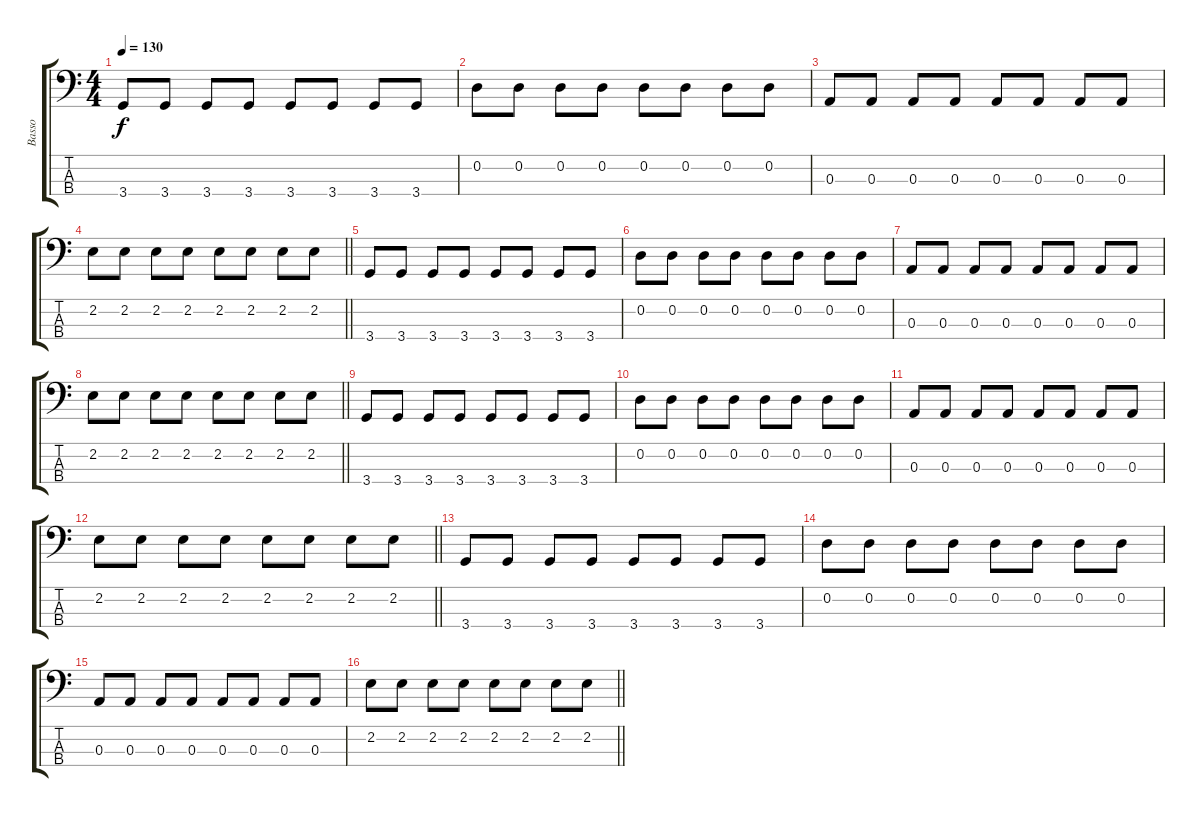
\track ("Basso" "Basso") {instrument electricbassfinger}
\staff {score tabs}
\tuning (G2 D2 A1 E1) {hide}
\ts (4 4)
\tempo 130
\clef f4
\ks c
3.4.8{dy f} 3.4.8 3.4.8 3.4.8 3.4.8 3.4.8 3.4.8 3.4.8 |
0.2.8 0.2.8 0.2.8 0.2.8 0.2.8 0.2.8 0.2.8 0.2.8 |
0.3.8 0.3.8 0.3.8 0.3.8 0.3.8 0.3.8 0.3.8 0.3.8 |
\barLineRight lightlight
2.2.8 2.2.8 2.2.8 2.2.8 2.2.8 2.2.8 2.2.8 2.2.8 |
3.4.8 3.4.8 3.4.8 3.4.8 3.4.8 3.4.8 3.4.8 3.4.8 |
0.2.8 0.2.8 0.2.8 0.2.8 0.2.8 0.2.8 0.2.8 0.2.8 |
0.3.8 0.3.8 0.3.8 0.3.8 0.3.8 0.3.8 0.3.8 0.3.8 |
\barLineRight lightlight
2.2.8 2.2.8 2.2.8 2.2.8 2.2.8 2.2.8 2.2.8 2.2.8 |
3.4.8 3.4.8 3.4.8 3.4.8 3.4.8 3.4.8 3.4.8 3.4.8 |
0.2.8 0.2.8 0.2.8 0.2.8 0.2.8 0.2.8 0.2.8 0.2.8 |
0.3.8 0.3.8 0.3.8 0.3.8 0.3.8 0.3.8 0.3.8 0.3.8 |
\barLineRight lightlight
2.2.8 2.2.8 2.2.8 2.2.8 2.2.8 2.2.8 2.2.8 2.2.8 |
3.4.8 3.4.8 3.4.8 3.4.8 3.4.8 3.4.8 3.4.8 3.4.8 |
0.2.8 0.2.8 0.2.8 0.2.8 0.2.8 0.2.8 0.2.8 0.2.8 |
0.3.8 0.3.8 0.3.8 0.3.8 0.3.8 0.3.8 0.3.8 0.3.8 |
\barLineRight lightlight
2.2.8 2.2.8 2.2.8 2.2.8 2.2.8 2.2.8 2.2.8 2.2.8
